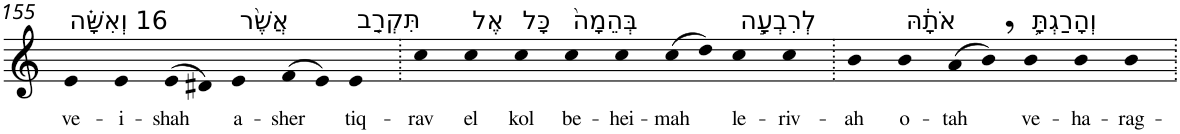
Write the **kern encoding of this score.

**kern	**text
*part1	*part1
*staff1	*staff1
*I"Piano	*
*I'Pno	*
!!LO:PB:g=z
*clefG2	*
*k[]	*
=155	=155
!LO:TX:a:t=16 וְאִשָּׁ֗ה	!
!	!LO:LY:b
4e	ve-
!	!LO:LY:b
4e	-i-
!	!LO:LY:b
(>8e	-shah
8d#X)	.
!LO:TX:a:t=אֲשֶׁ֨ר	!
!	!LO:LY:b
4e	a-
!	!LO:LY:b
(>8f	-sher
8e)	.
!LO:TX:a:t=תִּקְרַ֤ב	!
!	!LO:LY:b
4e	tiq-
=156.	=156.
!	!LO:LY:b
4cc	-rav
!LO:TX:a:t=אֶל	!
!	!LO:LY:b
4cc	el
!LO:TX:a:t=כָּל	!
!	!LO:LY:b
4cc	kol
!LO:TX:a:t=בְּהֵמָה֙	!
!	!LO:LY:b
4cc	be-
!	!LO:LY:b
4cc	-hei-
!	!LO:LY:b
(>8cc	-mah
8dd)	.
!LO:TX:a:t=לְרִבְעָ֣ה	!
!	!LO:LY:b
4cc	le-
!	!LO:LY:b
4cc	-riv-
=157.	=157.
!	!LO:LY:b
4b	-ah
!LO:TX:a:t=אֹתָ֔הּ	!
!	!LO:LY:b
4b	o-
!	!LO:LY:b
(>8a	-tah
8b,)	.
!LO:TX:a:t=וְהָרַגְתָּ֥	!
!	!LO:LY:b
4b	ve-
!	!LO:LY:b
4b	-ha-
!	!LO:LY:b
4b	-rag-
=.	=.
*-	*-
